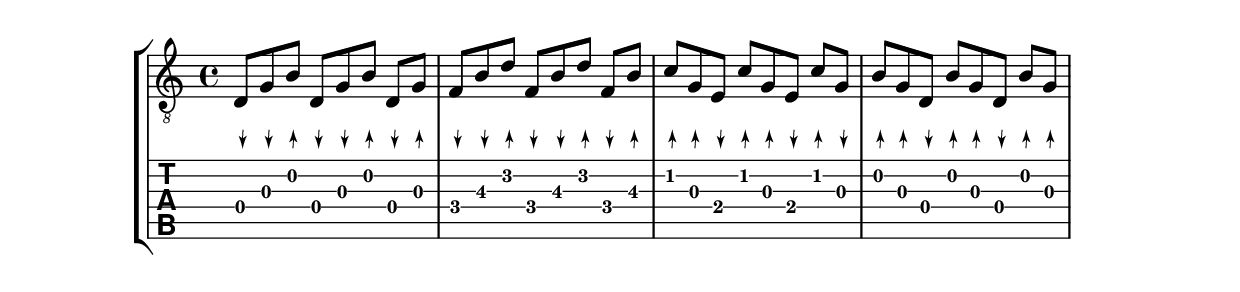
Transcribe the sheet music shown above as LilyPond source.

\version "2.14.2"

%{
  In flatpicking guitar the direction of the stroke of the flatpick is notated using arrows.
  Here's an example of crosspicking.
%}

arrUp = _\markup \translate #'(-.2 . 0) \rotate #90 "➛"
arrDown = _\markup \translate #'(-.2 . 0) \rotate #-90 "➛"

music = \relative c {
  d8\arrDown[ g\arrDown b\arrUp] d,\arrDown[ g\arrDown b\arrUp] d,\arrDown g\arrUp |
  f8\arrDown[ b\3\arrDown  d\arrUp] f,\arrDown[ b\3\arrDown  d\arrUp] f,\arrDown b\3\arrUp |
  c8\arrUp[ g\arrUp e\arrDown] c'8\arrUp[ g\arrUp e\arrDown] c'8\arrUp g\arrDown |
  b8\arrUp[ g\arrUp d\arrDown] b'\arrUp[ g\arrUp d\arrDown] b'\arrUp g\arrUp |
}


\score {
  \new StaffGroup <<
    \new Staff <<
      \context Voice { \clef "G_8" \music }
    >>
    \new TabStaff  <<
      \context TabVoice { \clef "moderntab" \music }
    >>
  >>
  \layout {
    \context {
      \Score
      \override TextScript #'padding = #3
    }
    \context {
      \Staff
      \override StringNumber #'stencil = ##f
    }
  }
}